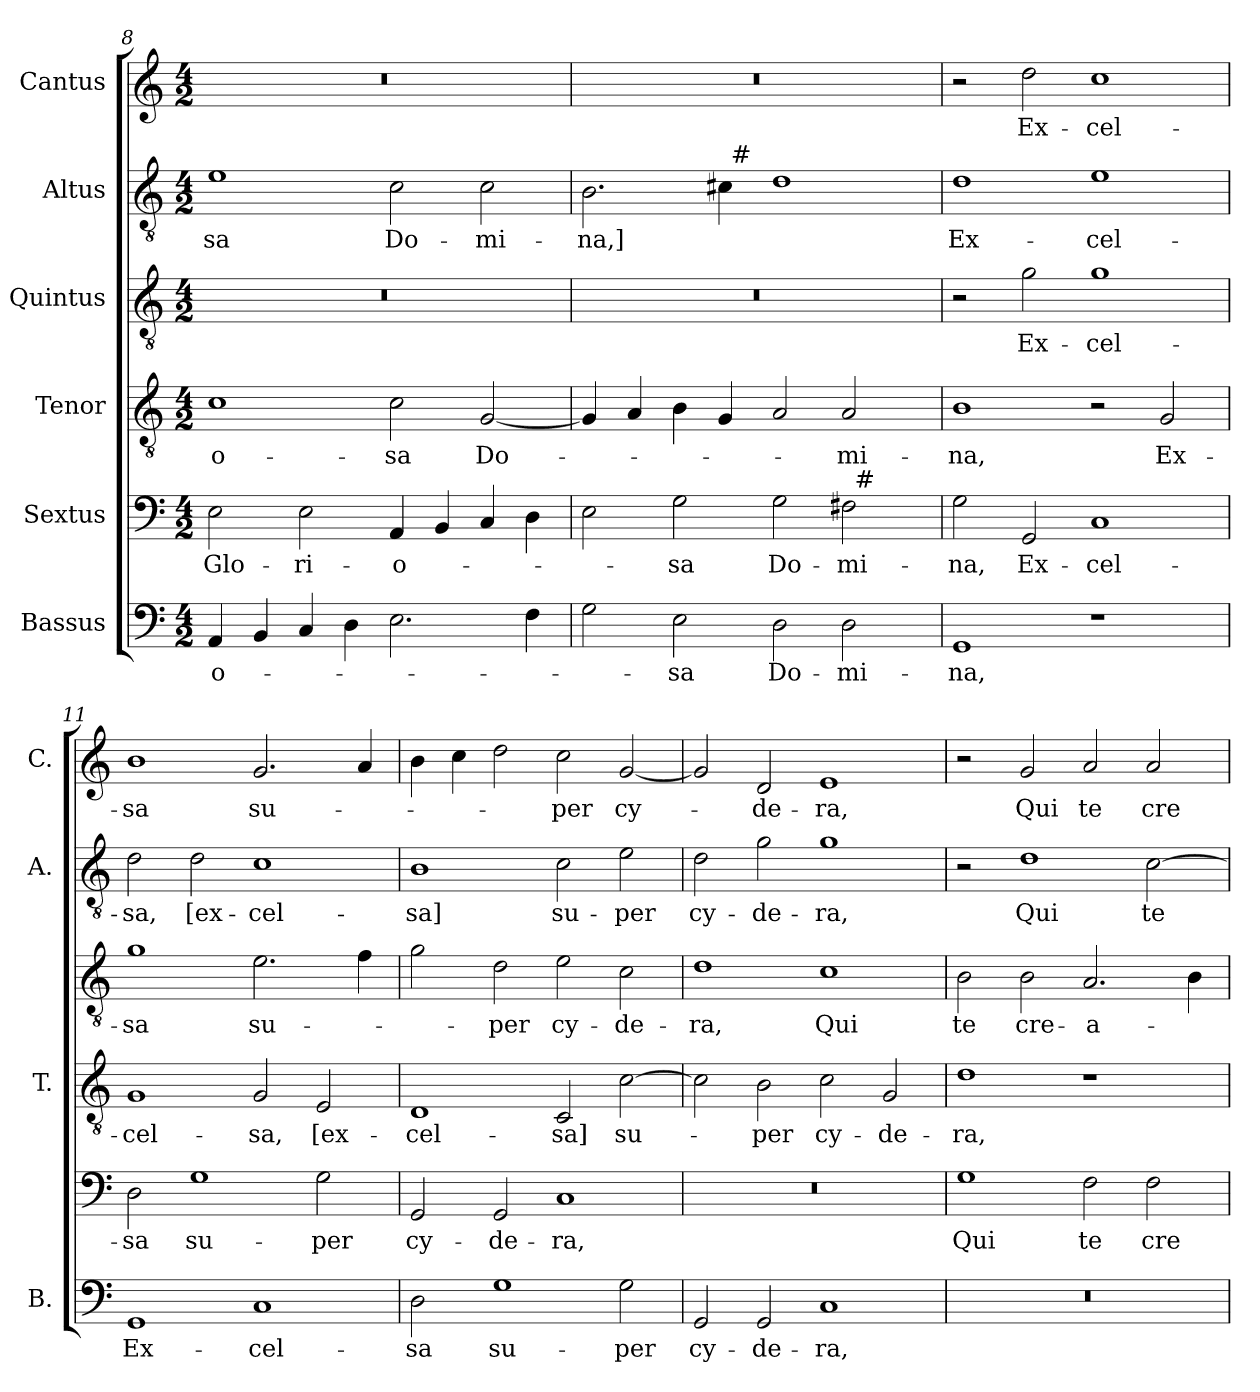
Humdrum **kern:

**kern	**text	**kern	**text	**kern	**text	**kern	**text	**kern	**text	**kern	**text
*part6	*part6	*part5	*part5	*part4	*part4	*part3	*part3	*part2	*part2	*part1	*part1
*staff6	*staff6	*staff5	*staff5	*staff4	*staff4	*staff3	*staff3	*staff2	*staff2	*staff1	*staff1
*I"Bassus	*	*I"Sextus	*	*I"Tenor	*	*I"Quintus	*	*I"Altus	*	*I"Cantus	*
*I'B.	*	*	*	*I'T.	*	*	*	*I'A.	*	*I'C.	*
*clefF4	*	*clefF4	*	*clefGv2	*	*clefGv2	*	*clefGv2	*	*clefG2	*
*	*	*	*	*ITrd7c12	*	*ITrd7c12	*	*ITrd7c12	*	*	*
*k[]	*	*k[]	*	*k[]	*	*k[]	*	*k[]	*	*k[]	*
*C:	*	*C:	*	*C:	*	*C:	*	*C:	*	*C:	*
*M4/2	*	*M4/2	*	*M4/2	*	*M4/2	*	*M4/2	*	*M4/2	*
=8	=8	=8	=8	=8	=8	=8	=8	=8	=8	=8	=8
!	!LO:LY:b	!	!LO:LY:b	!	!LO:LY:b	!LO:N:vis=1	!	!	!LO:LY:b	!LO:N:vis=1	!
4AA/	-o-	2E\	Glo-	1C	-o-	0r	.	1E	-sa	0r	.
4BB/	.	.	.	.	.	.	.	.	.	.	.
!	!	!	!LO:LY:b	!	!	!	!	!	!	!	!
4C/	.	2E\	-ri-	.	.	.	.	.	.	.	.
4D\	.	.	.	.	.	.	.	.	.	.	.
!	!	!	!LO:LY:b	!	!LO:LY:b	!	!	!	!LO:LY:b	!	!
2.E\	.	4AA/	-o-	2C\	-sa	.	.	2C\	Do-	.	.
.	.	4BB/	.	.	.	.	.	.	.	.	.
!	!	!	!	!	!LO:LY:b	!	!	!	!LO:LY:b	!	!
.	.	4C/	.	[<2GG/	Do-	.	.	2C\	-mi-	.	.
4F\	.	4D\	.	.	.	.	.	.	.	.	.
=9	=9	=9	=9	=9	=9	=9	=9	=9	=9	=9	=9
!	!	!	!	!	!	!LO:N:vis=1	!	!	!LO:LY:b	!LO:N:vis=1	!
*	*	*^	*	*	*	*	*	*^	*	*	*
2G\	.	2E\	1ryy	.	4GG/]	.	0r	.	2.BB\	2ryy	-na,]	0r	.
.	.	.	.	.	4AA/	.	.	.	.	.	.	.	.
!	!LO:LY:b	!	!	!LO:LY:b	!	!	!	!	!	!	!	!	!
2E\	-sa	2G\	.	-sa	4BB\	.	.	.	.	4ryy	.	.	.
.	.	.	.	.	4GG/	.	.	.	4C#\	32ryy	.	.	.
!	!	!	!	!	!	!	!	!	!	!LO:TX:a:t=#	!	!	!
.	.	.	.	.	.	.	.	.	.	1ryy	.	.	.
!	!LO:LY:b	!	!	!LO:LY:b	!	!	!	!	!	!	!	!	!
2D\	Do-	2G\	2ryy	Do-	2AA/	.	.	.	1D	.	.	.	.
!	!LO:LY:b	!	!	!LO:LY:b	!	!LO:LY:b	!	!	!	!	!	!	!
2D\	-mi-	2F#\	32ryy	-mi-	2AA/	-mi-	.	.	.	.	.	.	.
!	!	!	!LO:TX:a:t=#	!	!	!	!	!	!	!	!	!	!
.	.	.	4...ryy	.	.	.	.	.	.	.	.	.	.
.	.	.	.	.	.	.	.	.	.	8..ryy	.	.	.
=10	=10	=10	=10	=10	=10	=10	=10	=10	=10	=10	=10	=10	=10
!	!LO:LY:b	!	!	!LO:LY:b	!	!LO:LY:b	!	!	!	!	!LO:LY:b	!	!
*	*	*v	*v	*	*	*	*	*	*v	*v	*	*	*
1GG	-na,	2G\	-na,	1BB	-na,	2r	.	1D	Ex-	2r	.
!	!	!	!LO:LY:b	!	!	!	!LO:LY:b	!	!	!	!LO:LY:b
.	.	2GG/	Ex-	.	.	2G\	Ex-	.	.	2dd\	Ex-
!	!	!	!LO:LY:b	!	!	!	!LO:LY:b	!	!LO:LY:b	!	!LO:LY:b
1r	.	1C	-cel-	2r	.	1G	-cel-	1E	-cel-	1cc	-cel-
!	!	!	!	!	!LO:LY:b	!	!	!	!	!	!
.	.	.	.	2GG/	Ex-	.	.	.	.	.	.
!!LO:PB:g=z
=11	=11	=11	=11	=11	=11	=11	=11	=11	=11	=11	=11
!	!LO:LY:b	!	!LO:LY:b	!	!LO:LY:b	!	!LO:LY:b	!	!LO:LY:b	!	!LO:LY:b
1GG	Ex-	2D\	-sa	1GG	-cel-	1G	-sa	2D\	-sa,	1b	-sa
!	!	!	!LO:LY:b	!	!	!	!	!	!LO:LY:b	!	!
.	.	1G	su-	.	.	.	.	2D\	[ex-	.	.
!	!LO:LY:b	!	!	!	!LO:LY:b	!	!LO:LY:b	!	!LO:LY:b	!	!LO:LY:b
1C	-cel-	.	.	2GG/	-sa,	2.E\	su-	1C	-cel-	2.g/	su-
!	!	!	!LO:LY:b	!	!LO:LY:b	!	!	!	!	!	!
.	.	2G\	-per	2EE/	[ex-	.	.	.	.	.	.
.	.	.	.	.	.	4F\	.	.	.	4a/	.
=12	=12	=12	=12	=12	=12	=12	=12	=12	=12	=12	=12
!	!LO:LY:b	!	!LO:LY:b	!	!LO:LY:b	!	!	!	!LO:LY:b	!	!
2D\	-sa	2GG/	cy-	1DD	-cel-	2G\	.	1BB	-sa]	4b\	.
.	.	.	.	.	.	.	.	.	.	4cc\	.
!	!LO:LY:b	!	!LO:LY:b	!	!	!	!LO:LY:b	!	!	!	!
1G	su-	2GG/	-de-	.	.	2D\	-per	.	.	2dd\	.
!	!	!	!LO:LY:b	!	!LO:LY:b	!	!LO:LY:b	!	!LO:LY:b	!	!LO:LY:b
.	.	1C	-ra,	2CC/	-sa]	2E\	cy-	2C\	su-	2cc\	-per
!	!LO:LY:b	!	!	!	!LO:LY:b	!	!LO:LY:b	!	!LO:LY:b	!	!LO:LY:b
2G\	-per	.	.	[>2C\	su-	2C\	-de-	2E\	-per	[<2g/	cy-
=13	=13	=13	=13	=13	=13	=13	=13	=13	=13	=13	=13
!	!LO:LY:b	!LO:N:vis=1	!	!	!	!	!LO:LY:b	!	!LO:LY:b	!	!
2GG/	cy-	0r	.	2C\]	.	1D	-ra,	2D\	cy-	2g/]	.
!	!LO:LY:b	!	!	!	!LO:LY:b	!	!	!	!LO:LY:b	!	!LO:LY:b
2GG/	-de-	.	.	2BB\	-per	.	.	2G\	-de-	2d/	-de-
!	!LO:LY:b	!	!	!	!LO:LY:b	!	!LO:LY:b	!	!LO:LY:b	!	!LO:LY:b
1C	-ra,	.	.	2C\	cy-	1C	Qui	1G	-ra,	1e	-ra,
!	!	!	!	!	!LO:LY:b	!	!	!	!	!	!
.	.	.	.	2GG/	-de-	.	.	.	.	.	.
=14	=14	=14	=14	=14	=14	=14	=14	=14	=14	=14	=14
!LO:N:vis=1	!	!	!LO:LY:b	!	!LO:LY:b	!	!LO:LY:b	!	!	!	!
0r	.	1G	Qui	1D	-ra,	2BB\	te	2r	.	2r	.
!	!	!	!	!	!	!	!LO:LY:b	!	!LO:LY:b	!	!LO:LY:b
.	.	.	.	.	.	2BB\	cre-	1D	Qui	2g/	Qui
!	!	!	!LO:LY:b	!	!	!	!LO:LY:b	!	!	!	!LO:LY:b
.	.	2F\	te	1r	.	2.AA/	-a-	.	.	2a/	te
!	!	!	!LO:LY:b	!	!	!	!	!	!LO:LY:b	!	!LO:LY:b
.	.	2F\	cre-	.	.	.	.	[>2C\	te	2a/	cre-
.	.	.	.	.	.	4BB\	.	.	.	.	.
=	=	=	=	=	=	=	=	=	=	=	=
*-	*-	*-	*-	*-	*-	*-	*-	*-	*-	*-	*-
